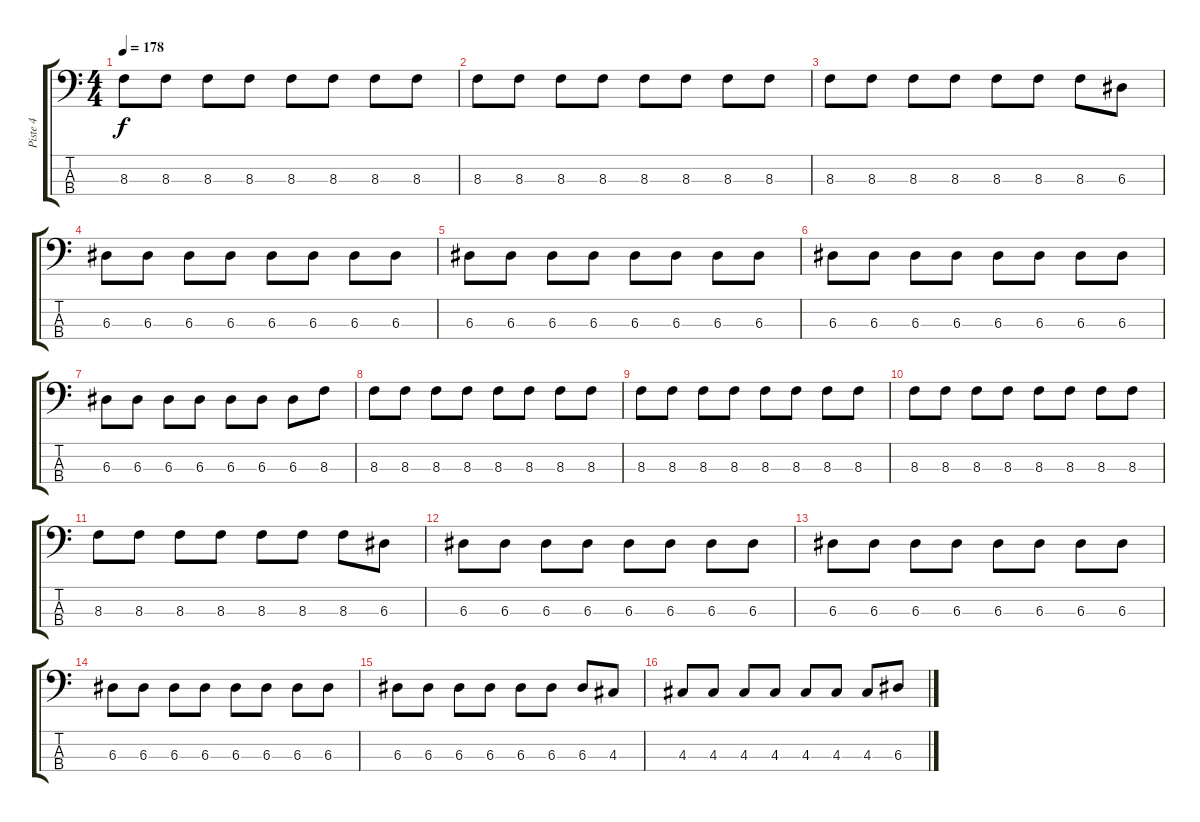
\track ("Piste 4" "Piste 4") {instrument electricbassfinger}
\staff {score tabs}
\tuning (G2 D2 A1 E1) {hide}
\ts (4 4)
\tempo 178
\clef f4
\ks c
8.3.8{dy f} 8.3.8 8.3.8 8.3.8 8.3.8 8.3.8 8.3.8 8.3.8 |
8.3.8 8.3.8 8.3.8 8.3.8 8.3.8 8.3.8 8.3.8 8.3.8 |
8.3.8 8.3.8 8.3.8 8.3.8 8.3.8 8.3.8 8.3.8 6.3.8 |
6.3.8 6.3.8 6.3.8 6.3.8 6.3.8 6.3.8 6.3.8 6.3.8 |
6.3.8 6.3.8 6.3.8 6.3.8 6.3.8 6.3.8 6.3.8 6.3.8 |
6.3.8 6.3.8 6.3.8 6.3.8 6.3.8 6.3.8 6.3.8 6.3.8 |
6.3.8 6.3.8 6.3.8 6.3.8 6.3.8 6.3.8 6.3.8 8.3.8 |
8.3.8 8.3.8 8.3.8 8.3.8 8.3.8 8.3.8 8.3.8 8.3.8 |
8.3.8 8.3.8 8.3.8 8.3.8 8.3.8 8.3.8 8.3.8 8.3.8 |
8.3.8 8.3.8 8.3.8 8.3.8 8.3.8 8.3.8 8.3.8 8.3.8 |
8.3.8 8.3.8 8.3.8 8.3.8 8.3.8 8.3.8 8.3.8 6.3.8 |
6.3.8 6.3.8 6.3.8 6.3.8 6.3.8 6.3.8 6.3.8 6.3.8 |
6.3.8 6.3.8 6.3.8 6.3.8 6.3.8 6.3.8 6.3.8 6.3.8 |
6.3.8 6.3.8 6.3.8 6.3.8 6.3.8 6.3.8 6.3.8 6.3.8 |
6.3.8 6.3.8 6.3.8 6.3.8 6.3.8 6.3.8 6.3.8 4.3.8 |
4.3.8 4.3.8 4.3.8 4.3.8 4.3.8 4.3.8 4.3.8 6.3.8
